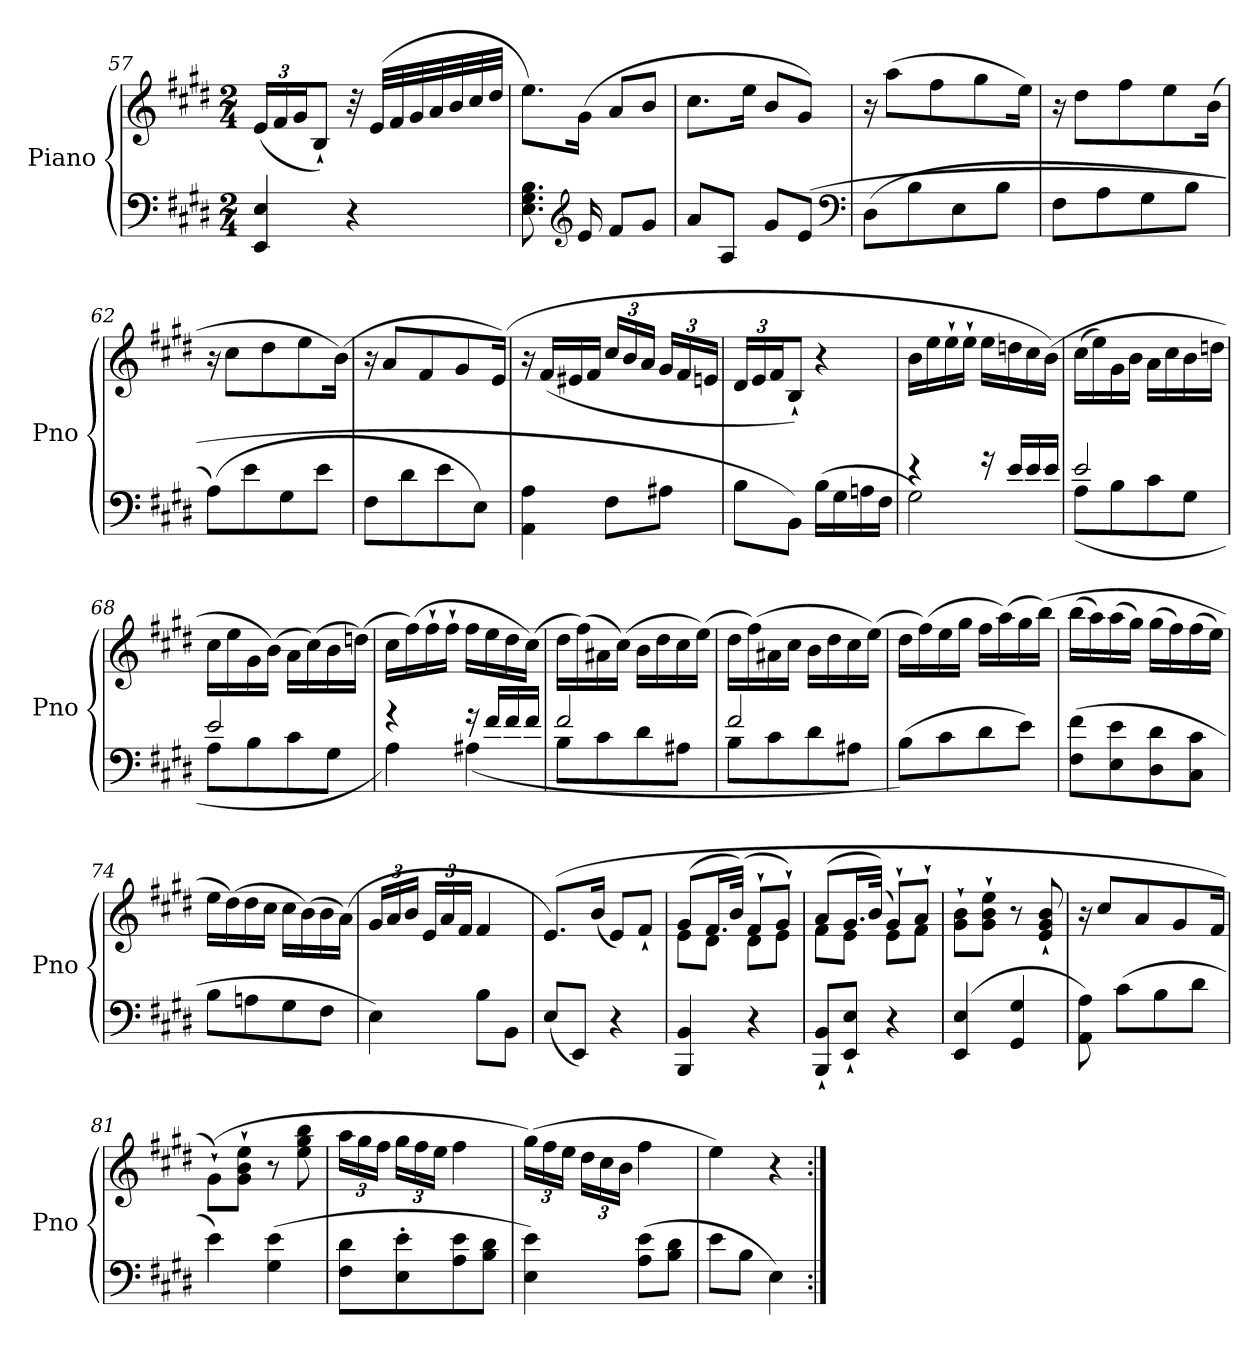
**kern	**kern
*part1	*part1
*staff2	*staff1
*I"Piano	*
*I'Pno	*
*clefF4	*clefG2
*k[f#c#g#d#]	*k[f#c#g#d#]
*E:	*E:
*M2/4	*M2/4
=57	=57
4EE/ 4E/	(24e/LL
.	24f#/
.	24g#/J
.	8B`/J)
4r	32r
.	(32e/LLL
.	32f#/
.	32g#/
.	32a/
.	32b/
.	32cc#/
.	32dd#/JJJ
=58	=58
8.E\ 8.G#\ 8.B\	8.ee\L)
*clefG2	*
16e/	(16g#\Jk
8f#/L	8a/L
8g#/J	8b/J
=59	=59
8a/L	8.cc#\L
8A/J	.
.	16ee\Jk
8g#/L	8b/L
(8e/J	8g#/J)
*clefF4	*
=60	=60
(8D#\L	16r
.	(8aa\L
8B\	.
.	8ff#\
8E\	.
.	8gg#\
8B\J	.
.	16ee\Jk)
=61	=61
8F#\L	16r
.	8dd#\L
8A\	.
.	8ff#\
8G#\	.
.	8ee\
8B\J	.
.	(16b\Jk
=62	=62
(8A\L)	16r
.	8cc#\L
8e\	.
.	8dd#\
8G#\	.
.	8ee\
8e\J	.
.	(16b\Jk)
=63	=63
8F#\L	16r
.	8a/L
8d#\	.
.	8f#/
8e\	.
.	8g#/
8E\J)	.
.	(16e/Jk)
=64	=64
4AA\ 4A\	16r
.	(16f#/LL
.	16e#X/
.	16f#/JJ
8F#\L	24cc#/LL
.	24b/
.	24a/JJ
8A#X\J	24g#/LL
.	24f#/
.	24en/JJ
=65	=65
8B\L	24d#/LL
.	24e/
.	24f#/J
8BB\J)	8B`/J)
(16B\LL	4r
16G#\	.
16An\	.
16F#\JJ	.
=66	=66
*^	*
4r	2G#\)	16b\LL
.	.	16ee\
.	.	16ee`\
.	.	16ee`\JJ
16r	.	16ee\LL
16e/LL	.	16ddn\
16e/	.	16cc#\
16e/JJ	.	(16b\JJ)
=67	=67	=67
2e/	(8A\L	(16cc#\LL
.	.	16ee\)
.	8B\	16g#\
.	.	16b\JJ
.	8c#\	16a\LL
.	.	16cc#\
.	8G#\J	16b\
.	.	16ddn\JJ
=68	=68	=68
2e/	8A\L	16cc#\LL
.	.	16ee\
.	8B\	16g#\
.	.	(16b\JJ)
.	8c#\	16a\LL
.	.	(16cc#\)
.	8G#\J	16b\
.	.	(16ddn\JJ)
=69	=69	=69
4r	4A\)	16cc#\LL
.	.	(16ff#\)
.	.	16ff#`\
.	.	16ff#`\JJ
16r	(4A#X\	16ff#\LL
16f#/LL	.	16ee\
16f#/	.	16dd#\
16f#/JJ	.	(16cc#\JJ)
=70	=70	=70
2f#/	8B\L	16dd#\LL
.	.	(16ff#\)
.	8c#\	16a#X\
.	.	(16cc#\JJ)
.	8d#\	16b\LL
.	.	16dd#\
.	8A#X\J	16cc#\
.	.	(16ee\JJ)
=71	=71	=71
2f#/	8B\L	16dd#\LL
.	.	(16ff#\)
.	8c#\	16a#X\
.	.	16cc#\JJ
.	8d#\	16b\LL
.	.	16dd#\
.	8A#X\J	16cc#\
.	.	(16ee\JJ)
*v	*v	*
=72	=72
(8B\L)	16dd#\LL
.	(16ff#\)
8c#\	16ee\
.	16gg#\JJ
8d#\	16ff#\LL
.	(16aa\)
8e\J)	16gg#\
.	(16bb\JJ)
=73	=73
(8F#\ 8f#\L	(16bb\LL
.	16aa\)
8E\ 8e\	(16aa\
.	16gg#\JJ)
8D#\ 8d#\	(16gg#\LL
.	16ff#\)
8C#\ 8c#\J	(16ff#\
.	16ee\JJ)
=74	=74
8B\L	16ee\LL
.	(16dd#\)
8An\	16dd#\
.	16cc#\JJ
8G#\	16cc#\LL
.	(16b\)
8F#\J	16b\
.	(16a\JJ)
=75	=75
4E\)	24g#/LL
.	24a/
.	24b/JJ
.	24e/LL
.	24a/
.	24f#/JJ
8B\L	4f#/
8BB\J	.
=76	=76
(8E/L	(8.e/L)
8EE/J)	.
.	(16b/Jk
4r	8e/L)
.	8f#`/J
=77	=77
*	*^
4BBB/ 4BB/	(8g#/L	8e\L
.	16.f#/L	8d#\J
.	(32b/JJk)	.
4r	8f#`/L	8d#\L
.	8g#`/J)	8e\J
=78	=78	=78
8BBB`/ 8BB`/L	(8a/L	8f#\L
8EE`/ 8E`/J	16.g#/L	8e\J
.	(32b/JJk)	.
4r	8g#`/L)	8e\L
.	8a`/J	8f#\J
*	*v	*v
=79	=79
(4EE/ 4E/	8g#`\ 8b`\L
.	8g#`\ 8b`\ 8ee`\J
4GG#/ 4G#/	8r
.	8e`/ 8g#`/ 8b`/
=80	=80
8AA\ 8A\)	16r
.	8cc#/L
(8c#\L	.
.	8a/
8B\	.
.	8g#/
8d#\J	.
.	16f#/Jk
=81	=81
4e\)	(8g#`\L)
.	8g#`\ 8b`\ 8ee`\J
(4G#\ 4e\	8r
.	8ee\ 8gg#\ 8bb\
=82	=82
8F#\ 8d#\L	24aa\LL
.	24gg#\
.	24ff#\JJ
8E'\ 8e'\	24gg#\LL
.	24ff#\
.	24ee\JJ
8A\ 8e\	4ff#\
8B\ 8d#\J	.
=83	=83
4E\ 4e\)	(24gg#\LL)
.	24ff#\
.	24ee\JJ
.	24dd#\LL
.	24cc#\
.	24b\JJ
(8A\ 8e\L	4ff#\
8B\ 8d#\J	.
=84	=84
8e\L	4ee\)
8B\J	.
4E\)	4r
=:|!	=:|!
*-	*-
